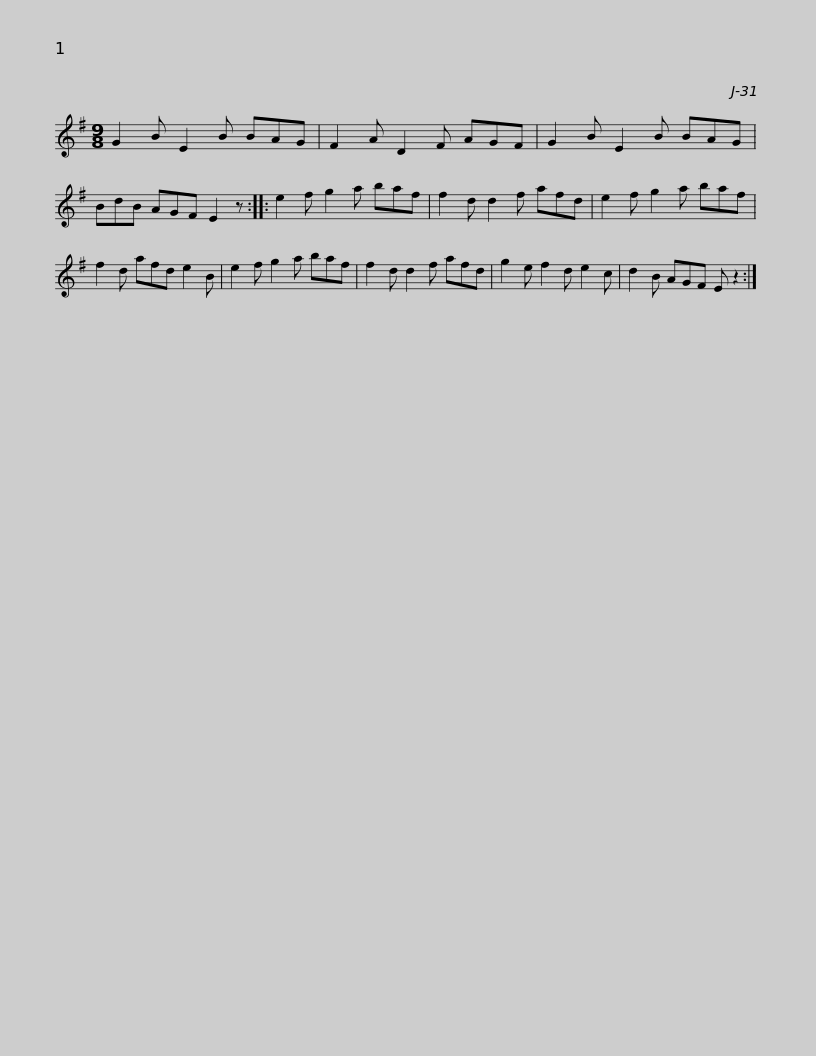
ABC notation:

X:1
L:1/8
M:9/8
I:linebreak $
K:Emin
V:1 treble
V:1
 G2 B E2 B BAG | F2 A D2 F AGF | G2 B E2 B BAG | BdB AGF E2 z :: e2 f g2 a baf |$ %5
 f2 d d2 f afd | e2 f g2 a baf | f2 d afd e2 B | e2 f g2 a baf | f2 d d2 f afd | %10
 g2 e f2 d e2 c |$ d2 B AGF E z2 :| %12
